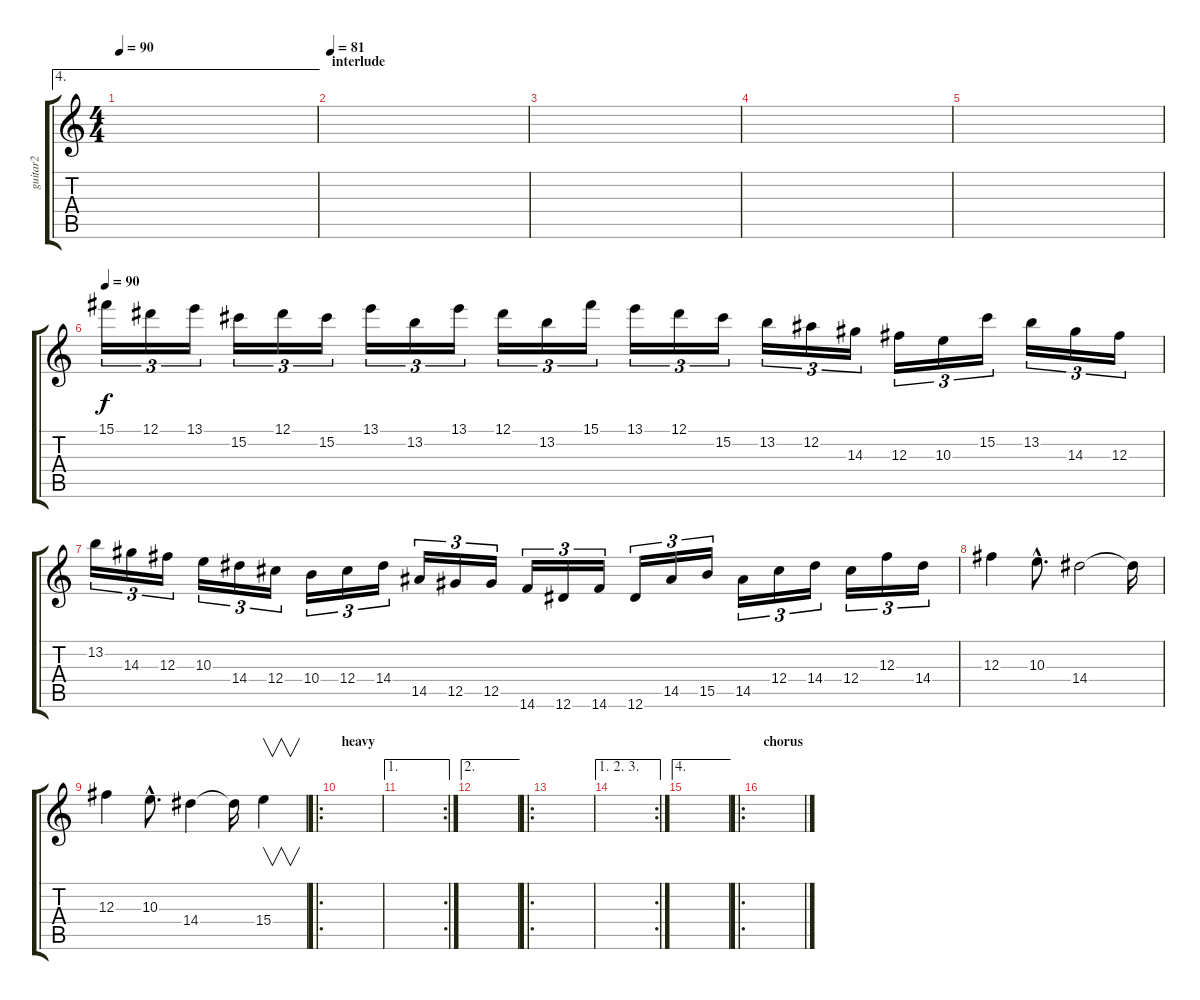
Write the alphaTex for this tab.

\track ("guitar2" "guitar2") {instrument distortionguitar}
\staff {score tabs}
\tuning (Eb4 Bb3 Gb3 Db3 Ab2 Eb2) {hide}
\ae 4
\ts (4 4)
\tempo 90
\clef g2
\ks c
|
\section ("" "interlude")
\tempo 81
|
|
|
|
\tempo 90
15.1.16{tu (3 2)} 12.1.16{tu (3 2)} 13.1.16{tu (3 2)} 15.2.16{tu (3 2)} 12.1.16{tu (3 2)} 15.2.16{tu (3 2)} 13.1.16{tu (3 2)} 13.2.16{tu (3 2)} 13.1.16{tu (3 2)} 12.1.16{tu (3 2)} 13.2.16{tu (3 2)} 15.1.16{tu (3 2)} 13.1.16{tu (3 2)} 12.1.16{tu (3 2)} 15.2.16{tu (3 2)} 13.2.16{tu (3 2)} 12.2.16{tu (3 2)} 14.3.16{tu (3 2)} 12.3.16{tu (3 2)} 10.3.16{tu (3 2)} 15.2.16{tu (3 2)} 13.2.16{tu (3 2)} 14.3.16{tu (3 2)} 12.3.16{tu (3 2)} |
13.2.16{tu (3 2)} 14.3.16{tu (3 2)} 12.3.16{tu (3 2)} 10.3.16{tu (3 2)} 14.4.16{tu (3 2)} 12.4.16{tu (3 2)} 10.4.16{tu (3 2)} 12.4.16{tu (3 2)} 14.4.16{tu (3 2)} 14.5.16{tu (3 2)} 12.5.16{tu (3 2)} 12.5.16{tu (3 2)} 14.6.16{tu (3 2)} 12.6.16{tu (3 2)} 14.6.16{tu (3 2)} 12.6.16{tu (3 2)} 14.5.16{tu (3 2)} 15.5.16{tu (3 2)} 14.5.16{tu (3 2)} 12.4.16{tu (3 2)} 14.4.16{tu (3 2)} 12.4.16{tu (3 2)} 12.3.16{tu (3 2)} 14.4.16{tu (3 2)} |
12.3.4 10.3{hac}.8{d} 14.4.2 14.4{t}.16 |
12.3.4 10.3{hac}.8{d} 14.4.4 14.4{t}.16 15.4.4{v} |
\ro
\section ("" "heavy")
|
\ae 1
\rc 2
|
\ae 2
|
\ro
|
\ae (1 2 3)
\rc 2
|
\ae 4
|
\ro
\section ("" "chorus")
